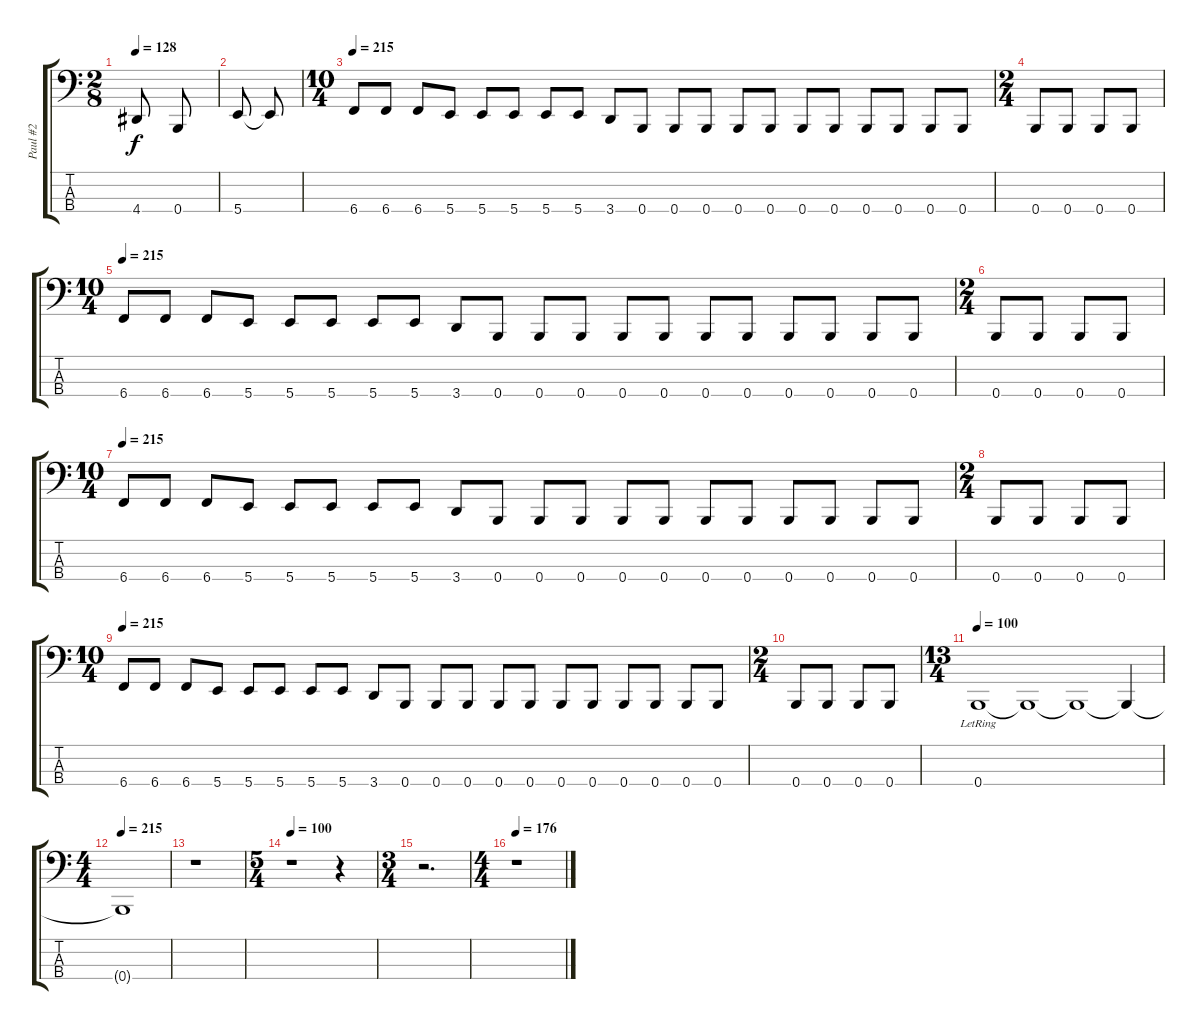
\track ("Paul #2" "Paul #2") {instrument electricbasspick}
\staff {score tabs}
\tuning (E2 B1 Gb1 B0) {hide}
\ts (2 8)
\tempo 128
\clef f4
\ks c
4.4.8{dy f} 0.4.8 |
5.4.8 5.4{t}.8 |
\ts (10 4)
\tempo 215
6.4.8 6.4.8 6.4.8 5.4.8 5.4.8 5.4.8 5.4.8 5.4.8 3.4.8 0.4.8 0.4.8 0.4.8 0.4.8 0.4.8 0.4.8 0.4.8 0.4.8 0.4.8 0.4.8 0.4.8 |
\ts (2 4)
0.4.8 0.4.8 0.4.8 0.4.8 |
\ts (10 4)
\tempo 215
6.4.8 6.4.8 6.4.8 5.4.8 5.4.8 5.4.8 5.4.8 5.4.8 3.4.8 0.4.8 0.4.8 0.4.8 0.4.8 0.4.8 0.4.8 0.4.8 0.4.8 0.4.8 0.4.8 0.4.8 |
\ts (2 4)
0.4.8 0.4.8 0.4.8 0.4.8 |
\ts (10 4)
\tempo 215
6.4.8 6.4.8 6.4.8 5.4.8 5.4.8 5.4.8 5.4.8 5.4.8 3.4.8 0.4.8 0.4.8 0.4.8 0.4.8 0.4.8 0.4.8 0.4.8 0.4.8 0.4.8 0.4.8 0.4.8 |
\ts (2 4)
0.4.8 0.4.8 0.4.8 0.4.8 |
\ts (10 4)
\tempo 215
6.4.8 6.4.8 6.4.8 5.4.8 5.4.8 5.4.8 5.4.8 5.4.8 3.4.8 0.4.8 0.4.8 0.4.8 0.4.8 0.4.8 0.4.8 0.4.8 0.4.8 0.4.8 0.4.8 0.4.8 |
\ts (2 4)
0.4.8 0.4.8 0.4.8 0.4.8 |
\ts (13 4)
\tempo 100
0.4{lr}.1 0.4{t}.1 0.4{t}.1 0.4{t}.4 |
\ts (4 4)
\tempo 215
0.4{t}.1 |
r.1 |
\ts (5 4)
\tempo 100
r.1 r.4 |
\ts (3 4)
r.2{d} |
\ts (4 4)
\tempo 176
r.1
